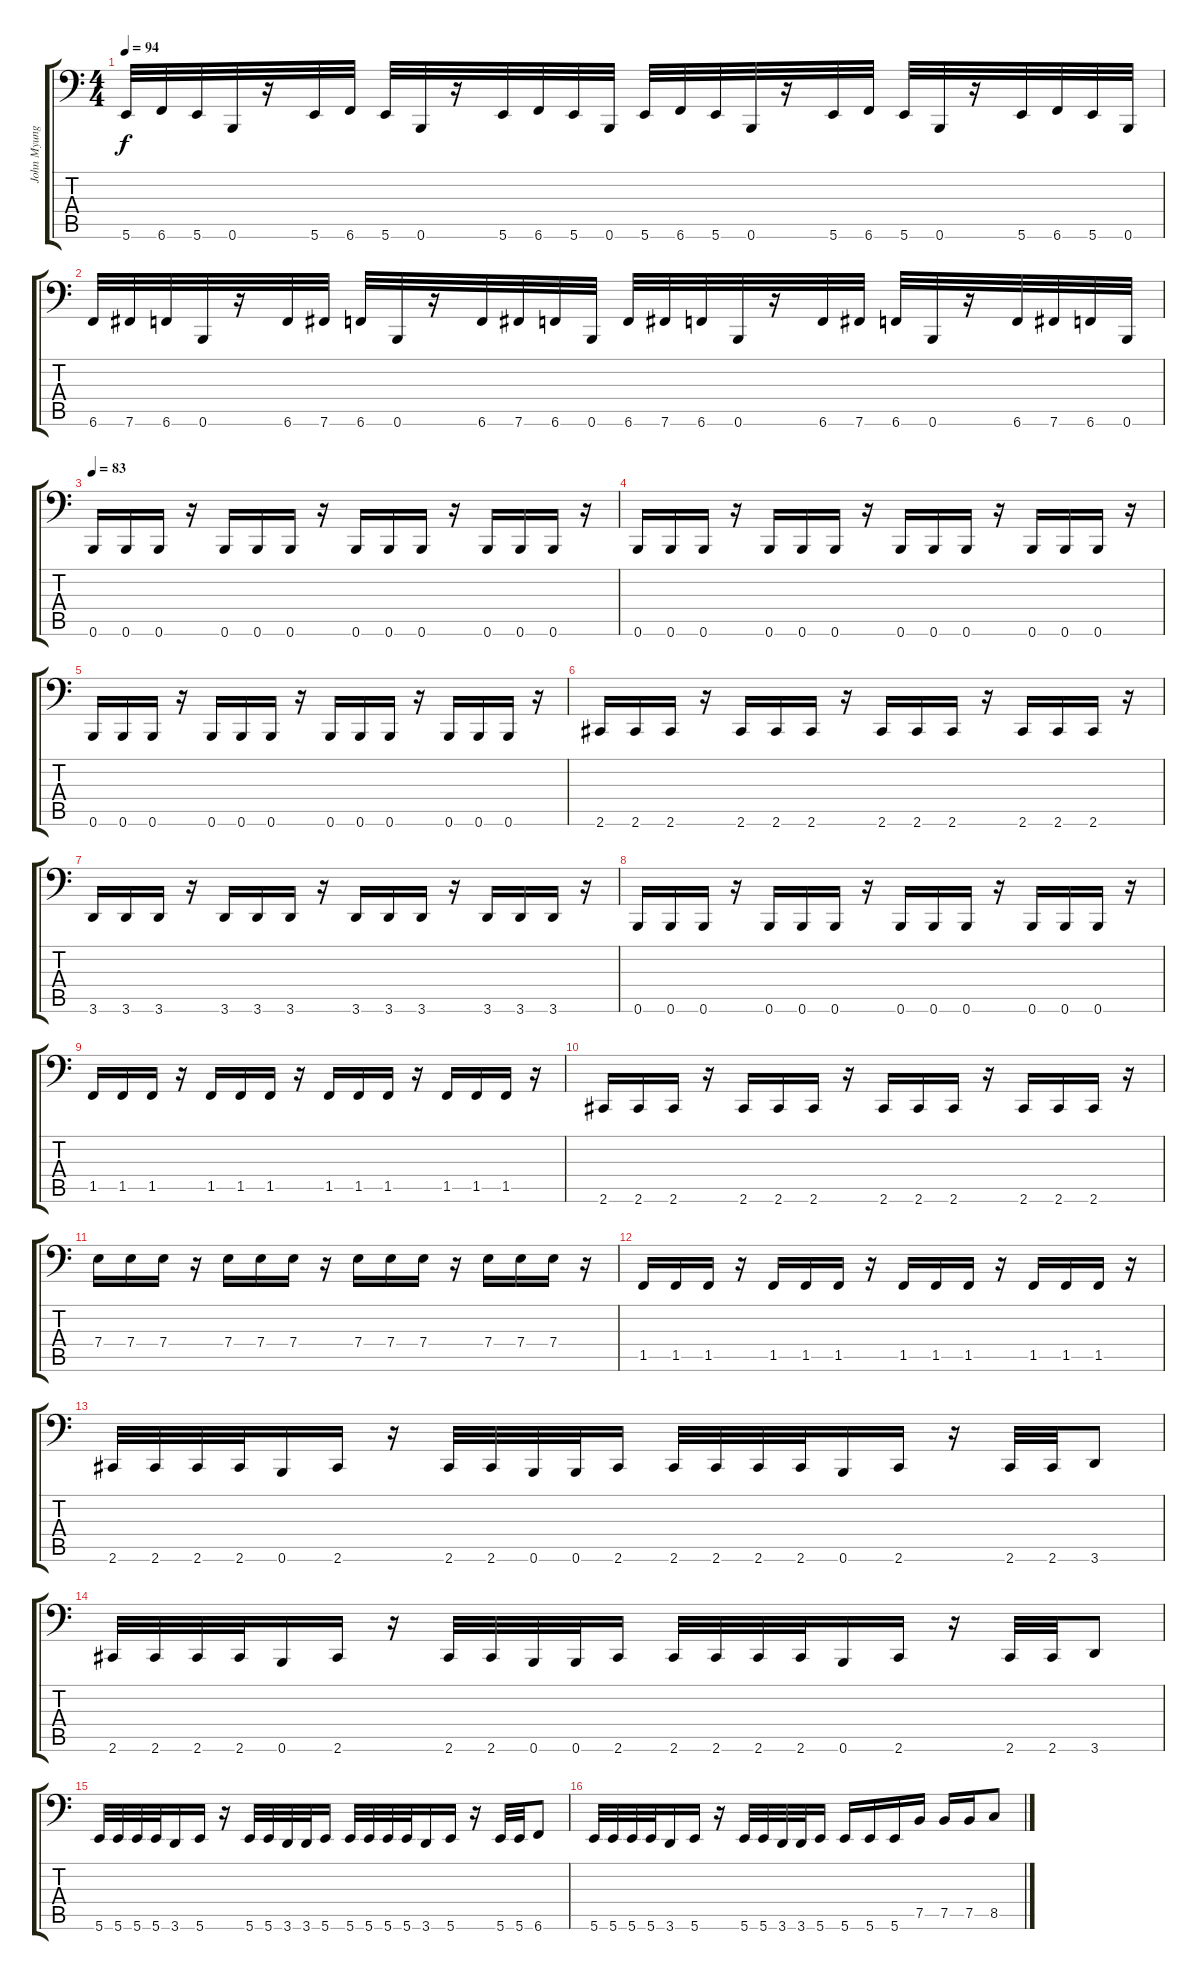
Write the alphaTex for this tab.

\track ("John Myung - 6 Strings Bass" "John Myung") {instrument electricbassfinger}
\staff {score tabs}
\tuning (C3 G2 D2 A1 E1 B0) {hide}
\ts (4 4)
\tempo 94
\clef f4
\ks c
5.6.32{dy f} 6.6.32 5.6.32 0.6.32 r.16 5.6.32 6.6.32 5.6.32 0.6.32 r.16 5.6.32 6.6.32 5.6.32 0.6.32 5.6.32 6.6.32 5.6.32 0.6.32 r.16 5.6.32 6.6.32 5.6.32 0.6.32 r.16 5.6.32 6.6.32 5.6.32 0.6.32 |
6.6.32 7.6.32 6.6.32 0.6.32 r.16 6.6.32 7.6.32 6.6.32 0.6.32 r.16 6.6.32 7.6.32 6.6.32 0.6.32 6.6.32 7.6.32 6.6.32 0.6.32 r.16 6.6.32 7.6.32 6.6.32 0.6.32 r.16 6.6.32 7.6.32 6.6.32 0.6.32 |
\tempo 83
0.6.16 0.6.16 0.6.16 r.16 0.6.16 0.6.16 0.6.16 r.16 0.6.16 0.6.16 0.6.16 r.16 0.6.16 0.6.16 0.6.16 r.16 |
0.6.16 0.6.16 0.6.16 r.16 0.6.16 0.6.16 0.6.16 r.16 0.6.16 0.6.16 0.6.16 r.16 0.6.16 0.6.16 0.6.16 r.16 |
0.6.16 0.6.16 0.6.16 r.16 0.6.16 0.6.16 0.6.16 r.16 0.6.16 0.6.16 0.6.16 r.16 0.6.16 0.6.16 0.6.16 r.16 |
2.6.16 2.6.16 2.6.16 r.16 2.6.16 2.6.16 2.6.16 r.16 2.6.16 2.6.16 2.6.16 r.16 2.6.16 2.6.16 2.6.16 r.16 |
3.6.16 3.6.16 3.6.16 r.16 3.6.16 3.6.16 3.6.16 r.16 3.6.16 3.6.16 3.6.16 r.16 3.6.16 3.6.16 3.6.16 r.16 |
0.6.16 0.6.16 0.6.16 r.16 0.6.16 0.6.16 0.6.16 r.16 0.6.16 0.6.16 0.6.16 r.16 0.6.16 0.6.16 0.6.16 r.16 |
1.5.16 1.5.16 1.5.16 r.16 1.5.16 1.5.16 1.5.16 r.16 1.5.16 1.5.16 1.5.16 r.16 1.5.16 1.5.16 1.5.16 r.16 |
2.6.16 2.6.16 2.6.16 r.16 2.6.16 2.6.16 2.6.16 r.16 2.6.16 2.6.16 2.6.16 r.16 2.6.16 2.6.16 2.6.16 r.16 |
7.4.16 7.4.16 7.4.16 r.16 7.4.16 7.4.16 7.4.16 r.16 7.4.16 7.4.16 7.4.16 r.16 7.4.16 7.4.16 7.4.16 r.16 |
1.5.16 1.5.16 1.5.16 r.16 1.5.16 1.5.16 1.5.16 r.16 1.5.16 1.5.16 1.5.16 r.16 1.5.16 1.5.16 1.5.16 r.16 |
2.6.32 2.6.32 2.6.32 2.6.32 0.6.16 2.6.16 r.16 2.6.32 2.6.32 0.6.32 0.6.32 2.6.16 2.6.32 2.6.32 2.6.32 2.6.32 0.6.16 2.6.16 r.16 2.6.32 2.6.32 3.6.8 |
2.6.32 2.6.32 2.6.32 2.6.32 0.6.16 2.6.16 r.16 2.6.32 2.6.32 0.6.32 0.6.32 2.6.16 2.6.32 2.6.32 2.6.32 2.6.32 0.6.16 2.6.16 r.16 2.6.32 2.6.32 3.6.8 |
5.6.32 5.6.32 5.6.32 5.6.32 3.6.16 5.6.16 r.16 5.6.32 5.6.32 3.6.32 3.6.32 5.6.16 5.6.32 5.6.32 5.6.32 5.6.32 3.6.16 5.6.16 r.16 5.6.32 5.6.32 6.6.8 |
5.6.32 5.6.32 5.6.32 5.6.32 3.6.16 5.6.16 r.16 5.6.32 5.6.32 3.6.32 3.6.32 5.6.16 5.6.16 5.6.16 5.6.16 7.5.16 7.5.16 7.5.16 8.5.8
